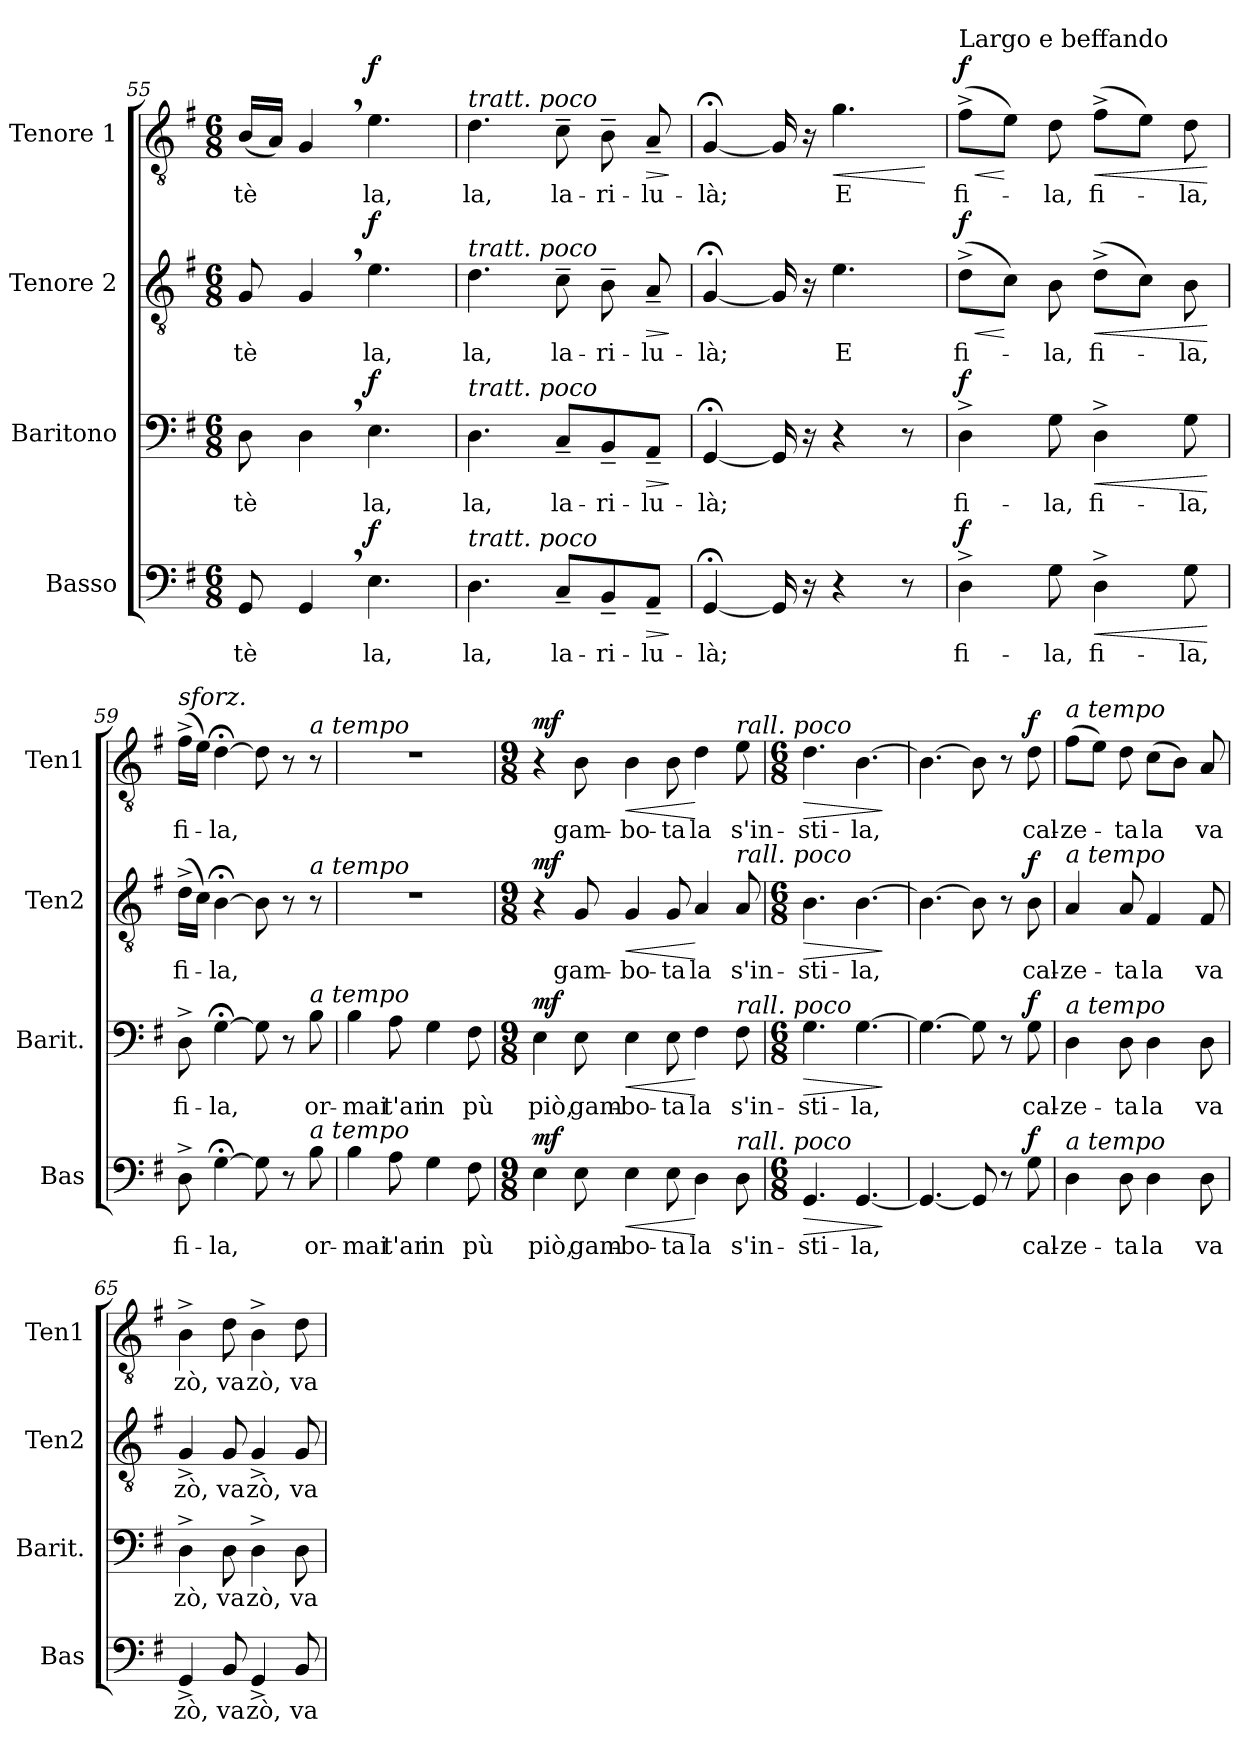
**kern	**text	**dynam	**kern	**text	**dynam	**kern	**text	**dynam	**kern	**text	**dynam
*part4	*part4	*part4	*part3	*part3	*part3	*part2	*part2	*part2	*part1	*part1	*part1
*staff4	*staff4	*staff4	*staff3	*staff3	*staff3	*staff2	*staff2	*staff2	*staff1	*staff1	*staff1
*I"Basso	*	*	*I"Baritono	*	*	*I"Tenore 2	*	*	*I"Tenore 1	*	*
*I'Bas	*	*	*I'Barit.	*	*	*I'Ten2	*	*	*I'Ten1	*	*
!!LO:PB:g=z
*clefF4	*	*	*clefF4	*	*	*clefGv2	*	*	*clefGv2	*	*
*k[f#]	*	*	*k[f#]	*	*	*k[f#]	*	*	*k[f#]	*	*
*M6/8	*	*	*M6/8	*	*	*M6/8	*	*	*M6/8	*	*
=55	=55	=55	=55	=55	=55	=55	=55	=55	=55	=55	=55
!	!LO:LY:b	!	!	!LO:LY:b	!	!	!LO:LY:b	!	!	!LO:LY:b	!
8GG/	-tè	.	8D\	-tè	.	8G/	-tè	.	(<16B/LL	-tè	.
.	.	.	.	.	.	.	.	.	16A/JJ)	.	.
4GG,/	.	.	4D,\	.	.	4G,/	.	.	4G,/	.	.
!	!LO:LY:b	!LO:DY:a	!	!LO:LY:b	!LO:DY:a	!	!LO:LY:b	!LO:DY:a	!	!LO:LY:b	!LO:DY:a
4.E\	la,	f	4.E\	la,	f	4.e\	la,	f	4.e\	la,	f
=56	=56	=56	=56	=56	=56	=56	=56	=56	=56	=56	=56
!	!	!	!	!	!	!	!	!	!LO:TX:a:i:t=tratt. poco	!	!
!	!	!	!	!	!	!LO:TX:a:i:t=tratt. poco	!	!	!	!	!
!	!	!	!LO:TX:a:i:t=tratt. poco	!	!	!	!	!	!	!	!
!LO:TX:a:i:t=tratt. poco	!	!	!	!	!	!	!	!	!	!	!
!	!LO:LY:b	!	!	!LO:LY:b	!	!	!LO:LY:b	!	!	!LO:LY:b	!
4.D\	la,	.	4.D\	la,	.	4.d\	la,	.	4.d\	la,	.
!	!LO:LY:b	!	!	!LO:LY:b	!	!	!LO:LY:b	!	!	!LO:LY:b	!
8C~/L	la-	.	8C~/L	la-	.	8c~\	la-	.	8c~\	la-	.
!	!LO:LY:b	!	!	!LO:LY:b	!	!	!LO:LY:b	!	!	!LO:LY:b	!
8BB~/	-ri-	.	8BB~/	-ri-	.	8B~\	-ri-	.	8B~\	-ri-	.
!	!LO:LY:b	!LO:HP:b	!	!LO:LY:b	!LO:HP:b	!	!LO:LY:b	!LO:HP:b	!	!LO:LY:b	!LO:HP:b
8AA~/J	-lu-	>	8AA~/J	-lu-	>	8A~/	-lu-	>	8A~/	-lu-	>
.	.	]	.	.	]	.	.	]	.	.	]
=57	=57	=57	=57	=57	=57	=57	=57	=57	=57	=57	=57
!	!LO:LY:b	!	!	!LO:LY:b	!	!	!LO:LY:b	!	!	!LO:LY:b	!
[4GG;</	-là;	.	[4GG;</	-là;	.	[4G;</	-là;	.	[4G;</	-là;	.
16GG/]	.	.	16GG/]	.	.	16G/]	.	.	16G/]	.	.
16r	.	.	16r	.	.	16r	.	.	16r	.	.
!	!	!	!	!	!	!	!LO:LY:b	!	!	!LO:LY:b	!LO:HP:b
4r	.	.	4r	.	.	4.e\	E	.	4.g\	E	<
8r	.	.	8r	.	.	.	.	.	.	.	.
.	.	.	.	.	.	.	.	.	.	.	[
=58	=58	=58	=58	=58	=58	=58	=58	=58	=58	=58	=58
!	!	!	!	!	!	!	!	!	!LO:TX:a:t=Largo e beffando	!	!
!	!LO:LY:b	!LO:DY:a	!	!LO:LY:b	!LO:DY:a	!	!LO:LY:b	!LO:HP:b	!	!LO:LY:b	!LO:HP:b
!	!	!	!	!	!	!	!	!LO:DY:n=1:a	!	!	!LO:DY:n=1:a
4D^\	fi-	f	4D^\	fi-	f	(>8d^\L	fi-	< f	(>8f#^\L	fi-	< f
.	.	.	.	.	.	8c\J)	.	[	8e\J)	.	[
!	!LO:LY:b	!	!	!LO:LY:b	!	!	!LO:LY:b	!	!	!LO:LY:b	!
8G\	-la,	.	8G\	-la,	.	8B\	-la,	.	8d\	-la,	.
!	!LO:LY:b	!LO:HP:b	!	!LO:LY:b	!LO:HP:b	!	!LO:LY:b	!LO:HP:b	!	!LO:LY:b	!LO:HP:b
4D^\	fi-	<	4D^\	fi-	<	(>8d^\L	fi-	<	(>8f#^\L	fi-	<
.	.	.	.	.	.	8c\J)	.	.	8e\J)	.	.
!	!LO:LY:b	!	!	!LO:LY:b	!	!	!LO:LY:b	!	!	!LO:LY:b	!
8G\	-la,	.	8G\	-la,	.	8B\	-la,	.	8d\	-la,	.
.	.	[	.	.	[	.	.	[	.	.	[
=59	=59	=59	=59	=59	=59	=59	=59	=59	=59	=59	=59
!	!	!	!	!	!	!	!	!	!LO:TX:a:i:t=sforz.	!	!
!	!LO:LY:b	!	!	!LO:LY:b	!	!	!LO:LY:b	!	!	!LO:LY:b	!
8D^\	fi-	.	8D^\	fi-	.	(>16d^\LL	fi-	.	(>16f#^\LL	fi-	.
.	.	.	.	.	.	16c\JJ)	.	.	16e\JJ)	.	.
!	!LO:LY:b	!	!	!LO:LY:b	!	!	!LO:LY:b	!	!	!LO:LY:b	!
[4G;<\	-la,	.	[4G;<\	-la,	.	[4B;<\	-la,	.	[4d;<\	-la,	.
8G\]	.	.	8G\]	.	.	8B\]	.	.	8d\]	.	.
8r	.	.	8r	.	.	8r	.	.	8r	.	.
!	!	!	!	!	!	!	!	!	!LO:TX:a:i:t=a tempo	!	!
!	!	!	!	!	!	!LO:TX:a:i:t=a tempo	!	!	!	!	!
!	!	!	!LO:TX:a:i:t=a tempo	!	!	!	!	!	!	!	!
!LO:TX:a:i:t=a tempo	!	!	!	!	!	!	!	!	!	!	!
!	!LO:LY:b	!	!	!LO:LY:b	!	!	!	!	!	!	!
8B\	or-	.	8B\	or-	.	8r	.	.	8r	.	.
=60	=60	=60	=60	=60	=60	=60	=60	=60	=60	=60	=60
!	!LO:LY:b	!	!	!LO:LY:b	!	!	!	!	!	!	!
4B\	-mai	.	4B\	-mai	.	2.r	.	.	2.r	.	.
!	!LO:LY:b	!	!	!LO:LY:b	!	!	!	!	!	!	!
8A\	t'an	.	8A\	t'an	.	.	.	.	.	.	.
!	!LO:LY:b	!	!	!LO:LY:b	!	!	!	!	!	!	!
4G\	in	.	4G\	in	.	.	.	.	.	.	.
!	!LO:LY:b	!	!	!LO:LY:b	!	!	!	!	!	!	!
8F#\	pù	.	8F#\	pù	.	.	.	.	.	.	.
!!LO:LB:g=z
=61	=61	=61	=61	=61	=61	=61	=61	=61	=61	=61	=61
*M9/8	*	*	*M9/8	*	*	*M9/8	*	*	*M9/8	*	*
!	!LO:LY:b	!LO:DY:a	!	!LO:LY:b	!LO:DY:a	!	!	!LO:DY:a	!	!	!LO:DY:a
4E\	piò,	mf	4E\	piò,	mf	4r	.	mf	4r	.	mf
!	!LO:LY:b	!	!	!LO:LY:b	!	!	!LO:LY:b	!	!	!LO:LY:b	!
8E\	gam-	.	8E\	gam-	.	8G/	gam-	.	8B\	gam-	.
!	!LO:LY:b	!LO:HP:b	!	!LO:LY:b	!LO:HP:b	!	!LO:LY:b	!LO:HP:b	!	!LO:LY:b	!LO:HP:b
4E\	-bo-	<	4E\	-bo-	<	4G/	-bo-	<	4B\	-bo-	<
!	!LO:LY:b	!	!	!LO:LY:b	!	!	!LO:LY:b	!	!	!LO:LY:b	!
8E\	-ta	.	8E\	-ta	.	8G/	-ta	.	8B\	-ta	.
!	!LO:LY:b	!	!	!LO:LY:b	!	!	!LO:LY:b	!	!	!LO:LY:b	!
4D\	la	[	4F#\	la	[	4A/	la	[	4d\	la	[
!	!	!	!	!	!	!	!	!	!LO:TX:a:i:t=rall. poco	!	!
!	!	!	!	!	!	!LO:TX:a:i:t=rall. poco	!	!	!	!	!
!	!	!	!LO:TX:a:i:t=rall. poco	!	!	!	!	!	!	!	!
!LO:TX:a:i:t=rall. poco	!	!	!	!	!	!	!	!	!	!	!
!	!LO:LY:b	!	!	!LO:LY:b	!	!	!LO:LY:b	!	!	!LO:LY:b	!
8D\	s'in-	.	8F#\	s'in-	.	8A/	s'in-	.	8e\	s'in-	.
=62	=62	=62	=62	=62	=62	=62	=62	=62	=62	=62	=62
*M6/8	*	*	*M6/8	*	*	*M6/8	*	*	*M6/8	*	*
!	!LO:LY:b	!LO:HP:b	!	!LO:LY:b	!LO:HP:b	!	!LO:LY:b	!LO:HP:b	!	!LO:LY:b	!LO:HP:b
4.GG/	-sti-	>	4.G\	-sti-	>	4.B\	-sti-	>	4.d\	-sti-	>
!	!LO:LY:b	!	!	!LO:LY:b	!	!	!LO:LY:b	!	!	!LO:LY:b	!
[4.GG/	-la,	.	[4.G\	-la,	.	[4.B\	-la,	.	[4.B\	-la,	.
.	.	]	.	.	]	.	.	]	.	.	]
=63	=63	=63	=63	=63	=63	=63	=63	=63	=63	=63	=63
4.GG/_	.	.	4.G\_	.	.	4.B\_	.	.	4.B\_	.	.
8GG/]	.	.	8G\]	.	.	8B\]	.	.	8B\]	.	.
8r	.	.	8r	.	.	8r	.	.	8r	.	.
!	!LO:LY:b	!LO:DY:a	!	!LO:LY:b	!LO:DY:a	!	!LO:LY:b	!LO:DY:a	!	!LO:LY:b	!LO:DY:a
8G\	cal-	f	8G\	cal-	f	8B\	cal-	f	8d\	cal-	f
=64	=64	=64	=64	=64	=64	=64	=64	=64	=64	=64	=64
!	!	!	!	!	!	!	!	!	!LO:TX:a:i:t=a tempo	!	!
!	!	!	!	!	!	!LO:TX:a:i:t=a tempo	!	!	!	!	!
!	!	!	!LO:TX:a:i:t=a tempo	!	!	!	!	!	!	!	!
!LO:TX:a:i:t=a tempo	!	!	!	!	!	!	!	!	!	!	!
!	!LO:LY:b	!	!	!LO:LY:b	!	!	!LO:LY:b	!	!	!LO:LY:b	!
4D\	-ze-	.	4D\	-ze-	.	4A/	-ze-	.	(>8f#\L	-ze-	.
.	.	.	.	.	.	.	.	.	8e\J)	.	.
!	!LO:LY:b	!	!	!LO:LY:b	!	!	!LO:LY:b	!	!	!LO:LY:b	!
8D\	-ta	.	8D\	-ta	.	8A/	-ta	.	8d\	-ta	.
!	!LO:LY:b	!	!	!LO:LY:b	!	!	!LO:LY:b	!	!	!LO:LY:b	!
4D\	la	.	4D\	la	.	4F#/	la	.	(>8c\L	la	.
.	.	.	.	.	.	.	.	.	8B\J)	.	.
!	!LO:LY:b	!	!	!LO:LY:b	!	!	!LO:LY:b	!	!	!LO:LY:b	!
8D\	va	.	8D\	va	.	8F#/	va	.	8A/	va	.
=65	=65	=65	=65	=65	=65	=65	=65	=65	=65	=65	=65
!	!LO:LY:b	!	!	!LO:LY:b	!	!	!LO:LY:b	!	!	!LO:LY:b	!
4GG^/	zò,	.	4D^\	zò,	.	4G^/	zò,	.	4B^\	zò,	.
!	!LO:LY:b	!	!	!LO:LY:b	!	!	!LO:LY:b	!	!	!LO:LY:b	!
8BB/	va	.	8D\	va	.	8G/	va	.	8d\	va	.
!	!LO:LY:b	!	!	!LO:LY:b	!	!	!LO:LY:b	!	!	!LO:LY:b	!
4GG^/	zò,	.	4D^\	zò,	.	4G^/	zò,	.	4B^\	zò,	.
!	!LO:LY:b	!	!	!LO:LY:b	!	!	!LO:LY:b	!	!	!LO:LY:b	!
8BB/	va	.	8D\	va	.	8G/	va	.	8d\	va	.
=	=	=	=	=	=	=	=	=	=	=	=
*-	*-	*-	*-	*-	*-	*-	*-	*-	*-	*-	*-
